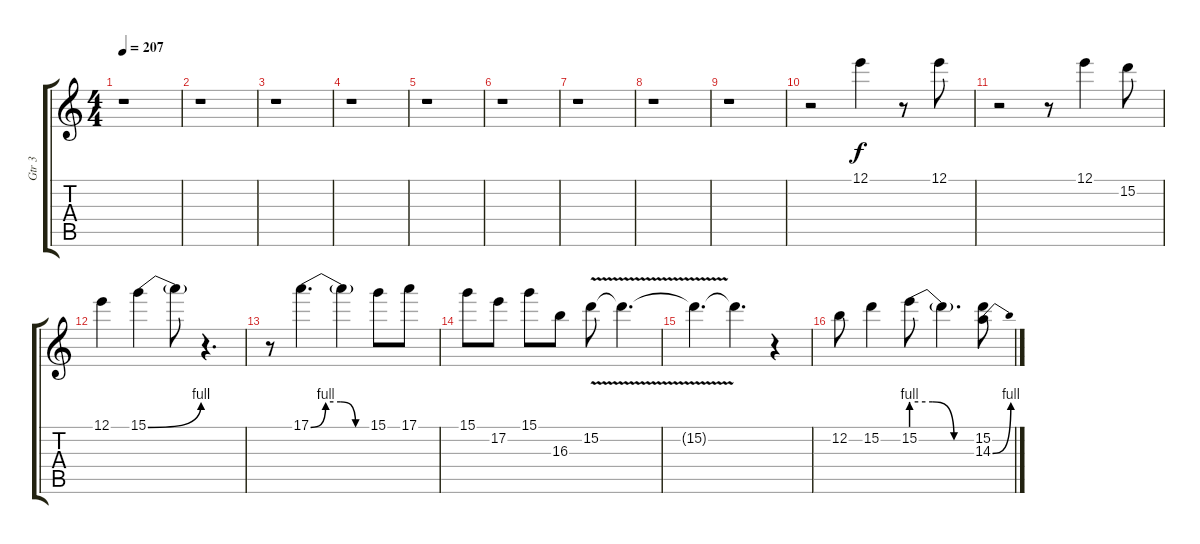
\track ("Gtr 3" "Gtr 3") {instrument overdrivenguitar}
\staff {score tabs}
\tuning (E4 B3 G3 D3 A2 E2) {hide}
\ts (4 4)
\tempo 207
\clef g2
\ks c
r.1{dy f} |
r.1 |
r.1 |
r.1 |
r.1 |
r.1 |
r.1 |
r.1 |
r.1 |
r.2 12.1.4 r.8 12.1.8 |
r.2 r.8 12.1.4 15.2.8 |
12.1.4 15.1{be (bend 0 0 60 4)}.4 15.1{t}.8 r.4{d} |
r.8 17.1{be (custom 0 0 15 4 30 4 45 0 60 0)}.4{d} 17.1{t}.4 15.1.8 17.1.8 |
15.1.8 17.2.8 15.1.8 16.3.8 15.2{v}.8 15.2{v t}.4{d} |
15.2{t}.4{d} 15.2{t}.4{d} r.4 |
12.2.8 15.2.4 15.2{be (custom 0 4 20 4 40 0 60 0)}.8 15.2{t}.4{d} (15.2 14.3{be (bend 0 0 60 4)}).8
